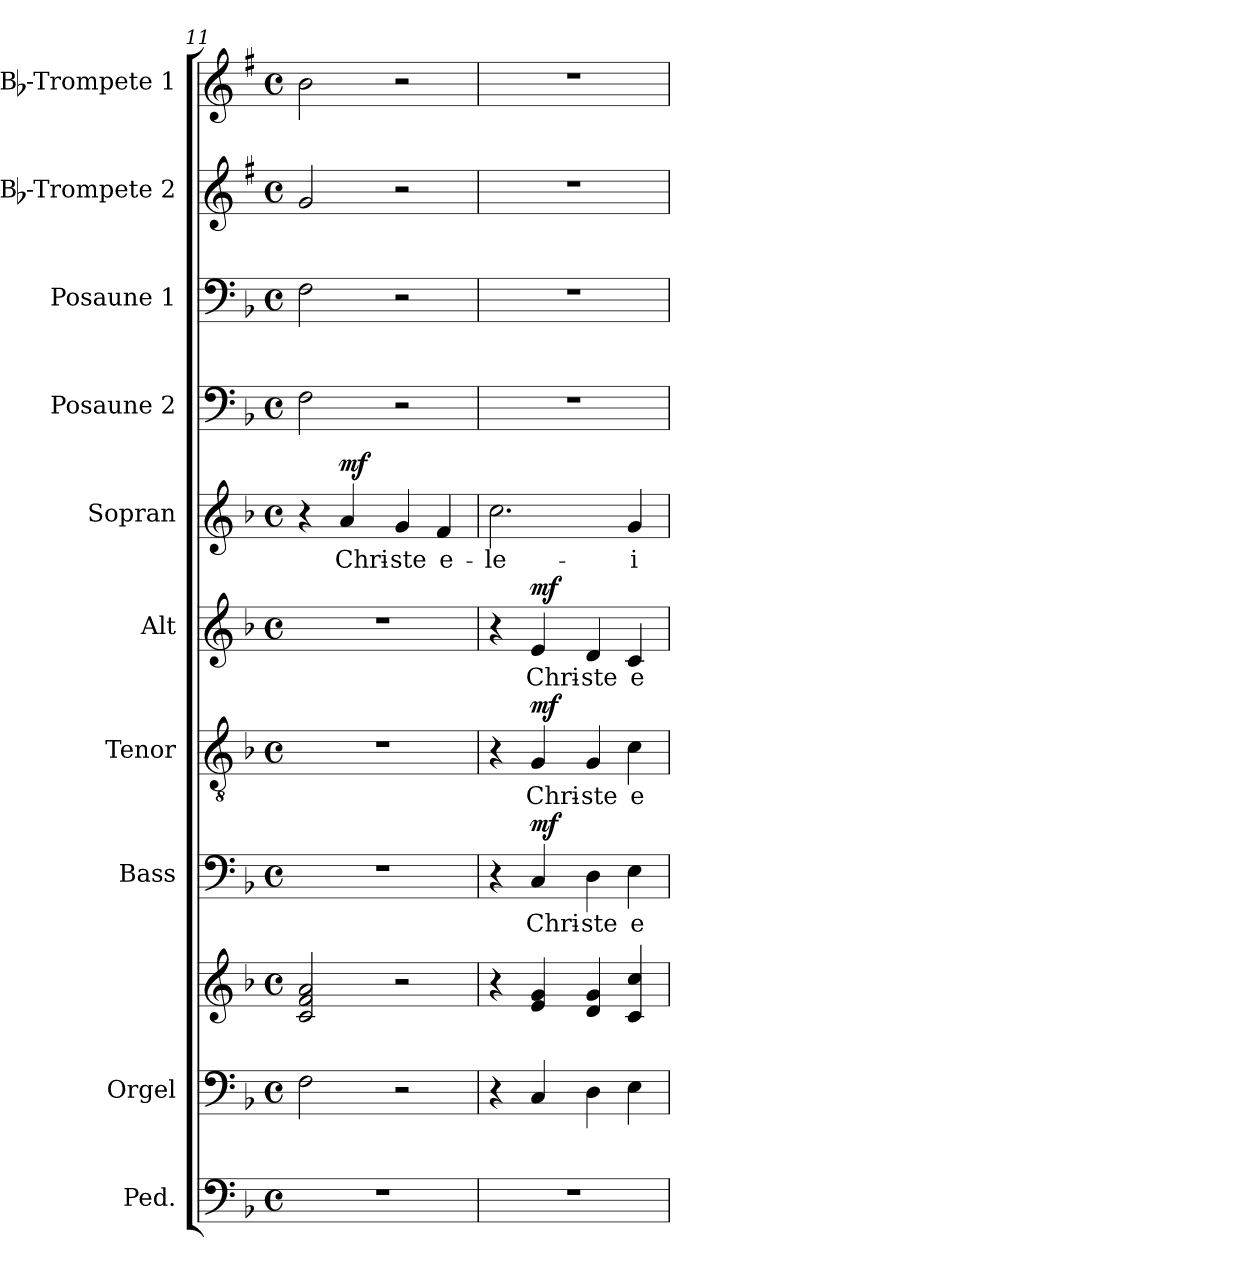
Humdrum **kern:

**kern	**kern	**kern	**kern	**text	**dynam	**kern	**text	**dynam	**kern	**text	**dynam	**kern	**text	**dynam	**kern	**kern	**kern	**kern
*part10	*part9	*part9	*part8	*part8	*part8	*part7	*part7	*part7	*part6	*part6	*part6	*part5	*part5	*part5	*part4	*part3	*part2	*part1
*staff11	*staff10	*staff9	*staff8	*staff8	*staff8	*staff7	*staff7	*staff7	*staff6	*staff6	*staff6	*staff5	*staff5	*staff5	*staff4	*staff3	*staff2	*staff1
*I"Ped.	*I"Orgel	*	*I"Bass	*	*	*I"Tenor	*	*	*I"Alt	*	*	*I"Sopran	*	*	*I"Posaune 2	*I"Posaune 1	*I"Bb-Trompete 2	*I"Bb-Trompete 1
*	*I'Org.	*	*I'B.	*	*	*I'T.	*	*	*I'A.	*	*	*I'S.	*	*	*I'Pos. 2	*I'Pos. 1	*I'Bb Trp. 2	*I'Bb Trp. 1
*clefF4	*clefF4	*clefG2	*clefF4	*	*	*clefGv2	*	*	*clefG2	*	*	*clefG2	*	*	*clefF4	*clefF4	*clefG2	*clefG2
*ITrd7c12	*	*	*	*	*	*	*	*	*	*	*	*	*	*	*	*	*ITrd1c2	*ITrd1c2
*k[b-]	*k[b-]	*k[b-]	*k[b-]	*	*	*k[b-]	*	*	*k[b-]	*	*	*k[b-]	*	*	*k[b-]	*k[b-]	*k[b-]	*k[b-]
*F:	*F:	*F:	*F:	*	*	*F:	*	*	*F:	*	*	*F:	*	*	*F:	*F:	*F:	*F:
*M4/4	*M4/4	*M4/4	*M4/4	*	*	*M4/4	*	*	*M4/4	*	*	*M4/4	*	*	*M4/4	*M4/4	*M4/4	*M4/4
*met(c)	*met(c)	*met(c)	*met(c)	*	*	*met(c)	*	*	*met(c)	*	*	*met(c)	*	*	*met(c)	*met(c)	*met(c)	*met(c)
=11	=11	=11	=11	=11	=11	=11	=11	=11	=11	=11	=11	=11	=11	=11	=11	=11	=11	=11
1r	2F\	2c/ 2f/ 2a/	1r	.	.	1r	.	.	1r	.	.	4r	.	.	2F\	2F\	2f/	2a\
!	!	!	!	!	!	!	!	!	!	!	!	!	!LO:LY:b	!LO:DY:a	!	!	!	!
.	.	.	.	.	.	.	.	.	.	.	.	4a/	Chri-	mf	.	.	.	.
!	!	!	!	!	!	!	!	!	!	!	!	!	!LO:LY:b	!	!	!	!	!
.	2r	2r	.	.	.	.	.	.	.	.	.	4g/	-ste	.	2r	2r	2r	2r
!	!	!	!	!	!	!	!	!	!	!	!	!	!LO:LY:b	!	!	!	!	!
.	.	.	.	.	.	.	.	.	.	.	.	4f/	e-	.	.	.	.	.
=12	=12	=12	=12	=12	=12	=12	=12	=12	=12	=12	=12	=12	=12	=12	=12	=12	=12	=12
!	!	!	!	!	!	!	!	!	!	!	!	!	!LO:LY:b	!	!	!	!	!
1r	4r	4r	4r	.	.	4r	.	.	4r	.	.	2.cc\	-le-	.	1r	1r	1r	1r
!	!	!	!	!LO:LY:b	!LO:DY:a	!	!LO:LY:b	!LO:DY:a	!	!LO:LY:b	!LO:DY:a	!	!	!	!	!	!	!
.	4C/	4e/ 4g/	4C/	Chri-	mf	4G/	Chri-	mf	4e/	Chri-	mf	.	.	.	.	.	.	.
!	!	!	!	!LO:LY:b	!	!	!LO:LY:b	!	!	!LO:LY:b	!	!	!	!	!	!	!	!
.	4D\	4d/ 4g/	4D\	-ste	.	4G/	-ste	.	4d/	-ste	.	.	.	.	.	.	.	.
!	!	!	!	!LO:LY:b	!	!	!LO:LY:b	!	!	!LO:LY:b	!	!	!LO:LY:b	!	!	!	!	!
.	4E\	4c/ 4cc/	4E\	e-	.	4c\	e-	.	4c/	e-	.	4g/	-i-	.	.	.	.	.
=	=	=	=	=	=	=	=	=	=	=	=	=	=	=	=	=	=	=
*-	*-	*-	*-	*-	*-	*-	*-	*-	*-	*-	*-	*-	*-	*-	*-	*-	*-	*-
